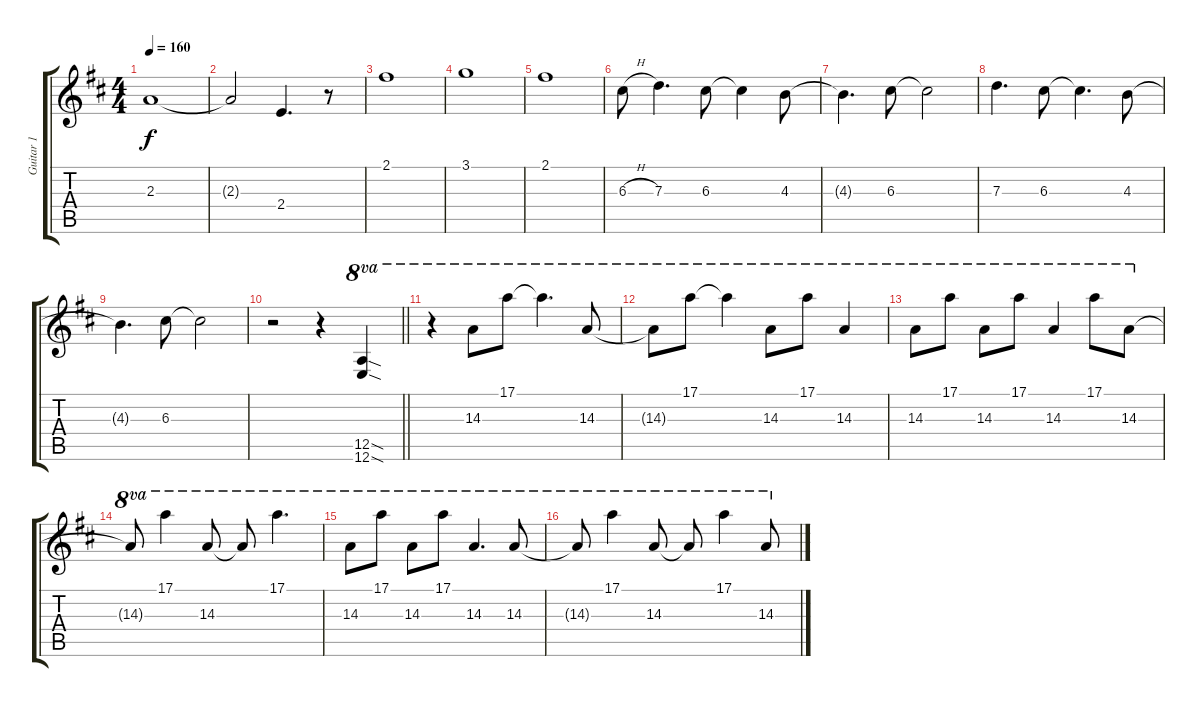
\track ("Guitar 1" "Guitar 1") {instrument electricguitarclean}
\staff {score tabs}
\tuning (E4 B3 G3 D3 A2 E2) {hide}
\ts (4 4)
\tempo 160
\clef g2
\ks d
2.3.1{dy f} |
2.3{t}.2 2.4.4{d} r.8 |
2.1.1 |
3.1.1 |
2.1.1 |
6.3{h}.8 7.3.4{d} 6.3.8 6.3{t}.4 4.3.8 |
4.3{t}.4{d} 6.3.8 6.3{t}.2 |
7.3.4{d} 6.3.8 6.3{t}.4{d} 4.3.8 |
4.3{t}.4{d} 6.3.8 6.3{t}.2 |
\barLineRight lightlight
r.2 r.4 (12.5{sod} 12.6{sod}).4{ot 8va} |
r.4{ot 8va} 14.3.8{ot 8va} 17.1.8{ot 8va} 17.1{t}.4{d ot 8va} 14.3.8{ot 8va} |
14.3{t}.8{ot 8va} 17.1.8{ot 8va} 17.1{t}.4{ot 8va} 14.3.8{ot 8va} 17.1.8{ot 8va} 14.3.4{ot 8va} |
14.3.8{ot 8va} 17.1.8{ot 8va} 14.3.8{ot 8va} 17.1.8{ot 8va} 14.3.4{ot 8va} 17.1.8{ot 8va} 14.3.8{ot 8va} |
14.3{t}.8{ot 8va} 17.1.4{ot 8va} 14.3.8{ot 8va} 14.3{t}.8{ot 8va} 17.1.4{d ot 8va} |
14.3.8{ot 8va} 17.1.8{ot 8va} 14.3.8{ot 8va} 17.1.8{ot 8va} 14.3.4{d ot 8va} 14.3.8{ot 8va} |
14.3{t}.8{ot 8va} 17.1.4{ot 8va} 14.3.8{ot 8va} 14.3{t}.8{ot 8va} 17.1.4{ot 8va} 14.3.8{ot 8va}
